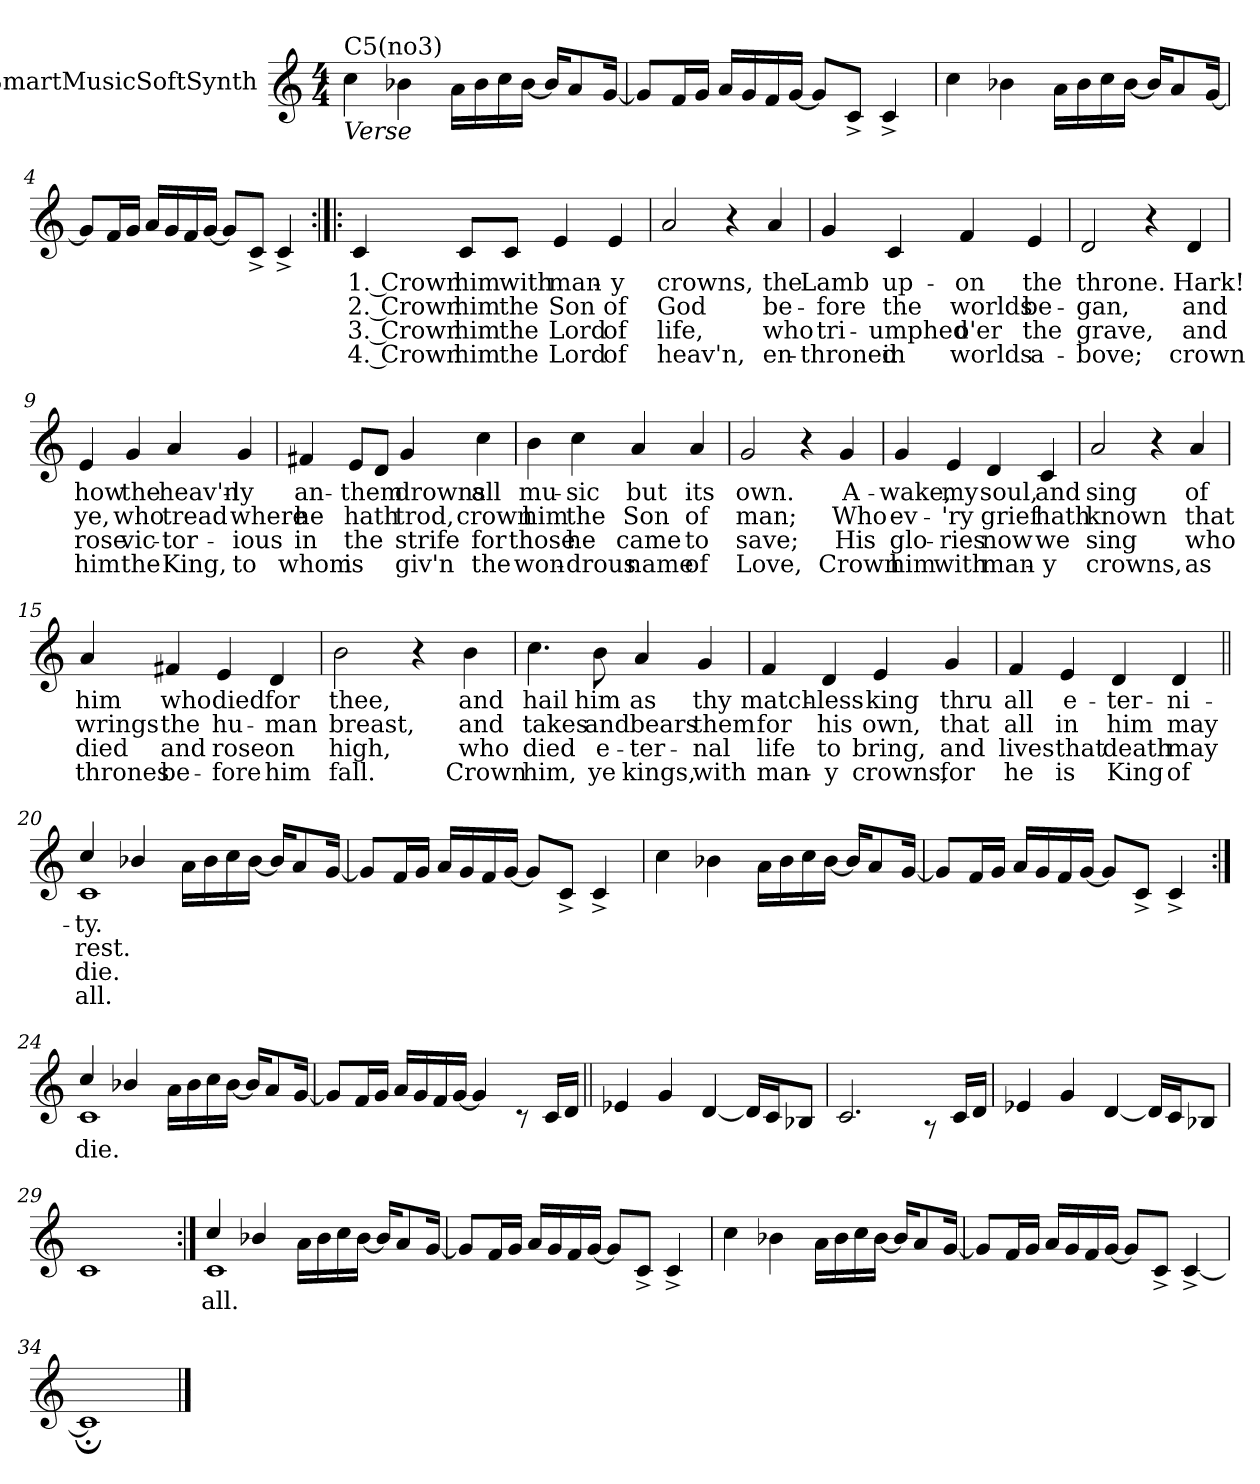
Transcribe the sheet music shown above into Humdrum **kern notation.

**kern	**text	**text	**text	**text
*part1	*part1	*part1	*part1	*part1
*staff1	*staff1	*staff1	*staff1	*staff1
*I"SmartMusicSoftSynth	*	*	*	*
*clefG2	*	*	*	*
*k[]	*	*	*	*
*M4/4	*	*	*	*
=1	=1	=1	=1	=1
*^	*	*	*	*
!LO:TX:b:i:t=Verse	!	!	!	!	!
!LO:TX:a:t=C5(no3)	!	!	!	!	!
1ryy	4cc!\	.	.	.	.
.	4b-X!\	.	.	.	.
.	16a!\LL	.	.	.	.
.	16b-!\	.	.	.	.
.	16cc!\	.	.	.	.
.	[16b-!\JJ	.	.	.	.
.	16b-!/KL]	.	.	.	.
.	8a!/	.	.	.	.
.	[16g!/Jk	.	.	.	.
=2	=2	=2	=2	=2	=2
1ryy	8g!/L]	.	.	.	.
.	16f!/L	.	.	.	.
.	16g!/JJ	.	.	.	.
.	16a!/LL	.	.	.	.
.	16g!/	.	.	.	.
.	16f!/	.	.	.	.
.	[16g!/JJ	.	.	.	.
.	8g!/L]	.	.	.	.
.	8c^!/J	.	.	.	.
.	4c^!/	.	.	.	.
=3	=3	=3	=3	=3	=3
1ryy	4cc!\	.	.	.	.
.	4b-X!\	.	.	.	.
.	16a!\LL	.	.	.	.
.	16b-!\	.	.	.	.
.	16cc!\	.	.	.	.
.	[16b-!\JJ	.	.	.	.
.	16b-!/KL]	.	.	.	.
.	8a!/	.	.	.	.
.	[16g!/Jk	.	.	.	.
=4	=4	=4	=4	=4	=4
1ryy	8g!/L]	.	.	.	.
.	16f!/L	.	.	.	.
.	16g!/JJ	.	.	.	.
.	16a!/LL	.	.	.	.
.	16g!/	.	.	.	.
.	16f!/	.	.	.	.
.	[16g!/JJ	.	.	.	.
.	8g!/L]	.	.	.	.
.	8c^!/J	.	.	.	.
.	4c^!/	.	.	.	.
!!LO:LB:g=z	!!
=5:|!|:	=5:|!|:	=5:|!|:	=5:|!|:	=5:|!|:	=5:|!|:
!	!	!LO:LY:b	!LO:LY:b	!LO:LY:b	!LO:LY:b
*v	*v	*	*	*	*
4c/	1. Crown	2. Crown	3. Crown	4. Crown
!	!LO:LY:b	!LO:LY:b	!LO:LY:b	!LO:LY:b
8c/L	him	him	him	him
!	!LO:LY:b	!LO:LY:b	!LO:LY:b	!LO:LY:b
8c/J	with	the	the	the
!	!LO:LY:b	!LO:LY:b	!LO:LY:b	!LO:LY:b
4e/	man-	Son	Lord	Lord
!	!LO:LY:b	!LO:LY:b	!LO:LY:b	!LO:LY:b
4e/	-y	of	of	of
=6	=6	=6	=6	=6
!	!LO:LY:b	!LO:LY:b	!LO:LY:b	!LO:LY:b
2a/	crowns,	God	life,	heav'n,
4r	.	.	.	.
!	!LO:LY:b	!LO:LY:b	!LO:LY:b	!LO:LY:b
4a/	the	be-	who	en-
=7	=7	=7	=7	=7
!	!LO:LY:b	!LO:LY:b	!LO:LY:b	!LO:LY:b
4g/	Lamb	-fore	tri-	-throned
!	!LO:LY:b	!LO:LY:b	!LO:LY:b	!LO:LY:b
4c/	up-	the	-umphed	in
!	!LO:LY:b	!LO:LY:b	!LO:LY:b	!LO:LY:b
4f/	-on	worlds	o'er	worlds
!	!LO:LY:b	!LO:LY:b	!LO:LY:b	!LO:LY:b
4e/	the	be-	the	a-
!!LO:LB:g=z
=8	=8	=8	=8	=8
!	!LO:LY:b	!LO:LY:b	!LO:LY:b	!LO:LY:b
2d/	throne.	-gan,	grave,	-bove;
4r	.	.	.	.
!	!LO:LY:b	!LO:LY:b	!LO:LY:b	!LO:LY:b
4d/	Hark!	and	and	crown
!!LO:LB:g=z
=9	=9	=9	=9	=9
!	!LO:LY:b	!LO:LY:b	!LO:LY:b	!LO:LY:b
4e/	how	ye,	rose	him
!	!LO:LY:b	!LO:LY:b	!LO:LY:b	!LO:LY:b
4g/	the	who	vic-	the
!	!LO:LY:b	!LO:LY:b	!LO:LY:b	!LO:LY:b
4a/	heav'n-	tread	-tor-	King,
!	!LO:LY:b	!LO:LY:b	!LO:LY:b	!LO:LY:b
4g/	-ly	where	-ious	to
=10	=10	=10	=10	=10
!	!LO:LY:b	!LO:LY:b	!LO:LY:b	!LO:LY:b
4f#X/	an-	he	in	whom
!	!LO:LY:b	!LO:LY:b	!LO:LY:b	!LO:LY:b
8e/L	-them	hath	the	is
8d/J	.	.	.	.
!	!LO:LY:b	!LO:LY:b	!LO:LY:b	!LO:LY:b
4g/	drowns	trod,	strife	giv'n
!	!LO:LY:b	!LO:LY:b	!LO:LY:b	!LO:LY:b
4cc\	all	crown	for	the
=11	=11	=11	=11	=11
!	!LO:LY:b	!LO:LY:b	!LO:LY:b	!LO:LY:b
4b\	mu-	him	those	won-
!	!LO:LY:b	!LO:LY:b	!LO:LY:b	!LO:LY:b
4cc\	-sic	the	he	-drous
!	!LO:LY:b	!LO:LY:b	!LO:LY:b	!LO:LY:b
4a/	but	Son	came	name
!	!LO:LY:b	!LO:LY:b	!LO:LY:b	!LO:LY:b
4a/	its	of	to	of
!!LO:LB:g=z
=12	=12	=12	=12	=12
!	!LO:LY:b	!LO:LY:b	!LO:LY:b	!LO:LY:b
2g/	own.	man;	save;	Love,
4r	.	.	.	.
!	!LO:LY:b	!LO:LY:b	!LO:LY:b	!LO:LY:b
4g/	A-	Who	His	Crown
!!LO:LB:g=z
=13	=13	=13	=13	=13
!	!LO:LY:b	!LO:LY:b	!LO:LY:b	!LO:LY:b
4g/	-wake,	ev-	glo-	him
!	!LO:LY:b	!LO:LY:b	!LO:LY:b	!LO:LY:b
4e/	my	-'ry	-ries	with
!	!LO:LY:b	!LO:LY:b	!LO:LY:b	!LO:LY:b
4d/	soul,	grief	now	man-
!	!LO:LY:b	!LO:LY:b	!LO:LY:b	!LO:LY:b
4c/	and	hath	we	-y
=14	=14	=14	=14	=14
!	!LO:LY:b	!LO:LY:b	!LO:LY:b	!LO:LY:b
2a/	sing	known	sing	crowns,
4r	.	.	.	.
!	!LO:LY:b	!LO:LY:b	!LO:LY:b	!LO:LY:b
4a/	of	that	who	as
=15	=15	=15	=15	=15
!	!LO:LY:b	!LO:LY:b	!LO:LY:b	!LO:LY:b
4a/	him	wrings	died	thrones
!	!LO:LY:b	!LO:LY:b	!LO:LY:b	!LO:LY:b
4f#X/	who	the	and	be-
!	!LO:LY:b	!LO:LY:b	!LO:LY:b	!LO:LY:b
4e/	died	hu-	rose	-fore
!	!LO:LY:b	!LO:LY:b	!LO:LY:b	!LO:LY:b
4d/	for	-man	on	him
=16	=16	=16	=16	=16
!	!LO:LY:b	!LO:LY:b	!LO:LY:b	!LO:LY:b
2b\	thee,	breast,	high,	fall.
4r	.	.	.	.
!	!LO:LY:b	!LO:LY:b	!LO:LY:b	!LO:LY:b
4b\	and	and	who	Crown
!!LO:LB:g=z
=17	=17	=17	=17	=17
!	!LO:LY:b	!LO:LY:b	!LO:LY:b	!LO:LY:b
4.cc\	hail	takes	died	him,
!	!LO:LY:b	!LO:LY:b	!LO:LY:b	!LO:LY:b
8b\	him	and	e-	ye
!	!LO:LY:b	!LO:LY:b	!LO:LY:b	!LO:LY:b
4a/	as	bears	-ter-	kings,
!	!LO:LY:b	!LO:LY:b	!LO:LY:b	!LO:LY:b
4g/	thy	them	-nal	with
=18	=18	=18	=18	=18
!	!LO:LY:b	!LO:LY:b	!LO:LY:b	!LO:LY:b
4f/	match-	for	life	man-
!	!LO:LY:b	!LO:LY:b	!LO:LY:b	!LO:LY:b
4d/	-less	his	to	-y
!	!LO:LY:b	!LO:LY:b	!LO:LY:b	!LO:LY:b
4e/	king	own,	bring,	crowns,
!	!LO:LY:b	!LO:LY:b	!LO:LY:b	!LO:LY:b
4g/	thru	that	and	for
=19	=19	=19	=19	=19
!	!LO:LY:b	!LO:LY:b	!LO:LY:b	!LO:LY:b
4f/	all	all	lives	he
!	!LO:LY:b	!LO:LY:b	!LO:LY:b	!LO:LY:b
4e/	e-	in	that	is
!	!LO:LY:b	!LO:LY:b	!LO:LY:b	!LO:LY:b
4d/	-ter-	him	death	King
!	!LO:LY:b	!LO:LY:b	!LO:LY:b	!LO:LY:b
4d/	-ni-	may	may	of
!!LO:LB:g=z
=20||	=20||	=20||	=20||	=20||
!	!LO:LY:b	!LO:LY:b	!LO:LY:b	!LO:LY:b
*^	*	*	*	*
1c	4cc!/	-ty.	rest.	die.	all.
.	4b-X!/	.	.	.	.
.	16a!\LL	.	.	.	.
.	16b-!\	.	.	.	.
.	16cc!\	.	.	.	.
.	[16b-!\JJ	.	.	.	.
.	16b-!/KL]	.	.	.	.
.	8a!/	.	.	.	.
.	[16g!/Jk	.	.	.	.
!!LO:LB:g=z	!!
=21	=21	=21	=21	=21	=21
1ryy	8g!/L]	.	.	.	.
.	16f!/L	.	.	.	.
.	16g!/JJ	.	.	.	.
.	16a!/LL	.	.	.	.
.	16g!/	.	.	.	.
.	16f!/	.	.	.	.
.	[16g!/JJ	.	.	.	.
.	8g!/L]	.	.	.	.
.	8c^!/J	.	.	.	.
.	4c^!/	.	.	.	.
=22	=22	=22	=22	=22	=22
1ryy	4cc!\	.	.	.	.
.	4b-X!\	.	.	.	.
.	16a!\LL	.	.	.	.
.	16b-!\	.	.	.	.
.	16cc!\	.	.	.	.
.	[16b-!\JJ	.	.	.	.
.	16b-!/KL]	.	.	.	.
.	8a!/	.	.	.	.
.	[16g!/Jk	.	.	.	.
=23	=23	=23	=23	=23	=23
1ryy	8g!/L]	.	.	.	.
.	16f!/L	.	.	.	.
.	16g!/JJ	.	.	.	.
.	16a!/LL	.	.	.	.
.	16g!/	.	.	.	.
.	16f!/	.	.	.	.
.	[16g!/JJ	.	.	.	.
.	8g!/L]	.	.	.	.
.	8c^!/J	.	.	.	.
.	4c^!/	.	.	.	.
!!LO:LB:g=z	!!
=24:|!	=24:|!	=24:|!	=24:|!	=24:|!	=24:|!
!	!	!LO:LY:b	!	!	!
1c	4cc!/	die.	.	.	.
.	4b-X!/	.	.	.	.
.	16a!\LL	.	.	.	.
.	16b-!\	.	.	.	.
.	16cc!\	.	.	.	.
.	[16b-!\JJ	.	.	.	.
.	16b-!/KL]	.	.	.	.
.	8a!/	.	.	.	.
.	[16g!/Jk	.	.	.	.
=25	=25	=25	=25	=25	=25
1ryy	8g!/L]	.	.	.	.
.	16f!/L	.	.	.	.
.	16g!/JJ	.	.	.	.
.	16a!/LL	.	.	.	.
.	16g!/	.	.	.	.
.	16f!/	.	.	.	.
.	[16g!/JJ	.	.	.	.
.	4g!/]	.	.	.	.
.	8r	.	.	.	.
.	16c!/LL	.	.	.	.
.	16d!/JJ	.	.	.	.
=26||	=26||	=26||	=26||	=26||	=26||
1ryy	4e-X!/	.	.	.	.
.	4g!/	.	.	.	.
.	[4d!/	.	.	.	.
.	16d!/LL]	.	.	.	.
.	16c!/J	.	.	.	.
.	8B-X!/J	.	.	.	.
=27	=27	=27	=27	=27	=27
1ryy	2.c!/	.	.	.	.
.	8r	.	.	.	.
.	16c!/LL	.	.	.	.
.	16d!/JJ	.	.	.	.
=28	=28	=28	=28	=28	=28
1ryy	4e-X!/	.	.	.	.
.	4g!/	.	.	.	.
.	[4d!/	.	.	.	.
.	16d!/LL]	.	.	.	.
.	16c!/J	.	.	.	.
.	8B-X!/J	.	.	.	.
!!LO:LB:g=z	!!
=29	=29	=29	=29	=29	=29
1ryy	1c!	.	.	.	.
!!LO:LB:g=z	!!
=30:|!	=30:|!	=30:|!	=30:|!	=30:|!	=30:|!
!	!	!LO:LY:b	!	!	!
1c	4cc!/	all.	.	.	.
.	4b-X!/	.	.	.	.
.	16a!\LL	.	.	.	.
.	16b-!\	.	.	.	.
.	16cc!\	.	.	.	.
.	[16b-!\JJ	.	.	.	.
.	16b-!/KL]	.	.	.	.
.	8a!/	.	.	.	.
.	[16g!/Jk	.	.	.	.
=31	=31	=31	=31	=31	=31
1ryy	8g!/L]	.	.	.	.
.	16f!/L	.	.	.	.
.	16g!/JJ	.	.	.	.
.	16a!/LL	.	.	.	.
.	16g!/	.	.	.	.
.	16f!/	.	.	.	.
.	[16g!/JJ	.	.	.	.
.	8g!/L]	.	.	.	.
.	8c^!/J	.	.	.	.
.	4c^!/	.	.	.	.
=32	=32	=32	=32	=32	=32
1ryy	4cc!\	.	.	.	.
.	4b-X!\	.	.	.	.
.	16a!\LL	.	.	.	.
.	16b-!\	.	.	.	.
.	16cc!\	.	.	.	.
.	[16b-!\JJ	.	.	.	.
.	16b-!/KL]	.	.	.	.
.	8a!/	.	.	.	.
.	[16g!/Jk	.	.	.	.
=33	=33	=33	=33	=33	=33
1ryy	8g!/L]	.	.	.	.
.	16f!/L	.	.	.	.
.	16g!/JJ	.	.	.	.
.	16a!/LL	.	.	.	.
.	16g!/	.	.	.	.
.	16f!/	.	.	.	.
.	[16g!/JJ	.	.	.	.
.	8g!/L]	.	.	.	.
.	8c^!/J	.	.	.	.
.	[4c^!/	.	.	.	.
!!LO:LB:g=z	!!
=34	=34	=34	=34	=34	=34
1ryy	1c;!]	.	.	.	.
*v	*v	*	*	*	*
==	==	==	==	==
*-	*-	*-	*-	*-
